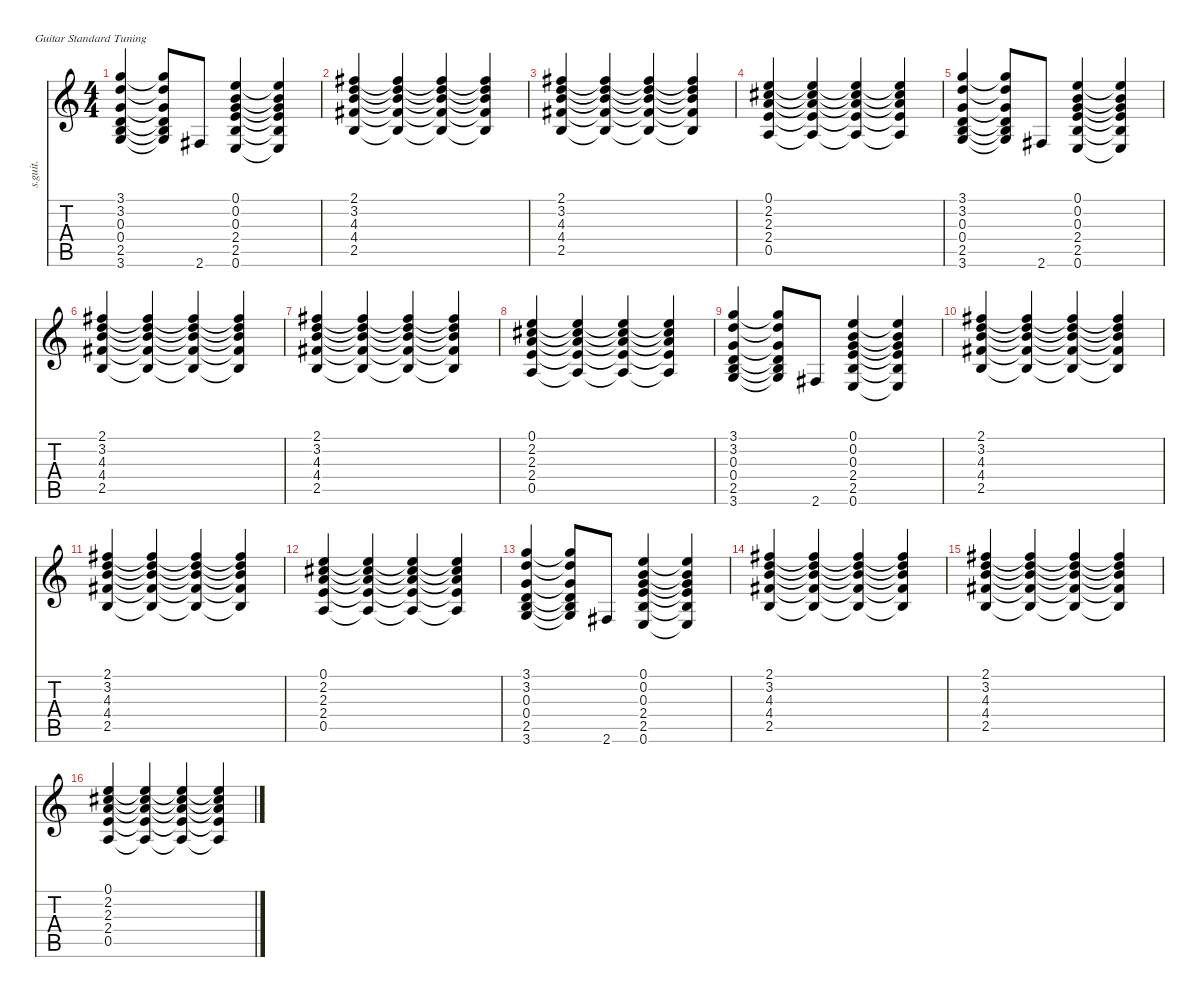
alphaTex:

\defaultSystemsLayout 4
\hideDynamics
\bracketExtendMode nobrackets
\track ("Richard Wright - Hammond Organ" "s.guit.") {instrument drawbarorgan}
\staff {score tabs}
\tuning (E4 B3 G3 D3 A2 E2)
\displaytranspose 12
\ts (4 4)
\tempo (64 hide)
\clef g2
\ks c
(3.1 3.2 0.3 0.4 2.5 3.6).4{lyrics (0 "") lyrics (1 "") lyrics (2 "") lyrics (3 "") lyrics (4 "") dy f} (3.1{t} 3.2{t} 0.3{t} 0.4{t} 2.5{t} 3.6{t}).8{lyrics (0 "") lyrics (1 "") lyrics (2 "") lyrics (3 "") lyrics (4 "")} 2.6{acc #}.8{lyrics (0 "") lyrics (1 "") lyrics (2 "") lyrics (3 "") lyrics (4 "")} (0.1 0.2 0.3 2.4 2.5 0.6).4{lyrics (0 "") lyrics (1 "") lyrics (2 "") lyrics (3 "") lyrics (4 "")} (0.1{t} 0.2{t} 0.3{t} 2.4{t} 2.5{t} 0.6{t}).4{lyrics (0 "") lyrics (1 "") lyrics (2 "") lyrics (3 "") lyrics (4 "")} |
(2.1{acc #} 3.2 4.3 4.4{acc #} 2.5).4{lyrics (0 "") lyrics (1 "") lyrics (2 "") lyrics (3 "") lyrics (4 "")} (2.1{t acc #} 3.2{t} 4.3{t} 4.4{t acc #} 2.5{t}).4{lyrics (0 "") lyrics (1 "") lyrics (2 "") lyrics (3 "") lyrics (4 "")} (2.1{t acc #} 3.2{t} 4.3{t} 4.4{t acc #} 2.5{t}).4{lyrics (0 "") lyrics (1 "") lyrics (2 "") lyrics (3 "") lyrics (4 "")} (2.1{t acc #} 3.2{t} 4.3{t} 4.4{t acc #} 2.5{t}).4{lyrics (0 "") lyrics (1 "") lyrics (2 "") lyrics (3 "") lyrics (4 "")} |
(2.1{acc #} 3.2 4.3 4.4{acc #} 2.5).4{lyrics (0 "") lyrics (1 "") lyrics (2 "") lyrics (3 "") lyrics (4 "")} (2.1{t acc #} 3.2{t} 4.3{t} 4.4{t acc #} 2.5{t}).4{lyrics (0 "") lyrics (1 "") lyrics (2 "") lyrics (3 "") lyrics (4 "")} (2.1{t acc #} 3.2{t} 4.3{t} 4.4{t acc #} 2.5{t}).4{lyrics (0 "") lyrics (1 "") lyrics (2 "") lyrics (3 "") lyrics (4 "")} (2.1{t acc #} 3.2{t} 4.3{t} 4.4{t acc #} 2.5{t}).4{lyrics (0 "") lyrics (1 "") lyrics (2 "") lyrics (3 "") lyrics (4 "")} |
(0.1 2.2{acc #} 2.3 2.4 0.5).4{lyrics (0 "") lyrics (1 "") lyrics (2 "") lyrics (3 "") lyrics (4 "")} (0.1{t} 2.2{t acc #} 2.3{t} 2.4{t} 0.5{t}).4{lyrics (0 "") lyrics (1 "") lyrics (2 "") lyrics (3 "") lyrics (4 "")} (0.1{t} 2.2{t acc #} 2.3{t} 2.4{t} 0.5{t}).4{lyrics (0 "") lyrics (1 "") lyrics (2 "") lyrics (3 "") lyrics (4 "")} (0.1{t} 2.2{t acc #} 2.3{t} 2.4{t} 0.5{t}).4{lyrics (0 "") lyrics (1 "") lyrics (2 "") lyrics (3 "") lyrics (4 "")} |
(3.1 3.2 0.3 0.4 2.5 3.6).4{lyrics (0 "") lyrics (1 "") lyrics (2 "") lyrics (3 "") lyrics (4 "")} (3.1{t} 3.2{t} 0.3{t} 0.4{t} 2.5{t} 3.6{t}).8{lyrics (0 "") lyrics (1 "") lyrics (2 "") lyrics (3 "") lyrics (4 "")} 2.6{acc #}.8{lyrics (0 "") lyrics (1 "") lyrics (2 "") lyrics (3 "") lyrics (4 "")} (0.1 0.2 0.3 2.4 2.5 0.6).4{lyrics (0 "") lyrics (1 "") lyrics (2 "") lyrics (3 "") lyrics (4 "")} (0.1{t} 0.2{t} 0.3{t} 2.4{t} 2.5{t} 0.6{t}).4{lyrics (0 "") lyrics (1 "") lyrics (2 "") lyrics (3 "") lyrics (4 "")} |
(2.1{acc #} 3.2 4.3 4.4{acc #} 2.5).4{lyrics (0 "") lyrics (1 "") lyrics (2 "") lyrics (3 "") lyrics (4 "")} (2.1{t acc #} 3.2{t} 4.3{t} 4.4{t acc #} 2.5{t}).4{lyrics (0 "") lyrics (1 "") lyrics (2 "") lyrics (3 "") lyrics (4 "")} (2.1{t acc #} 3.2{t} 4.3{t} 4.4{t acc #} 2.5{t}).4{lyrics (0 "") lyrics (1 "") lyrics (2 "") lyrics (3 "") lyrics (4 "")} (2.1{t acc #} 3.2{t} 4.3{t} 4.4{t acc #} 2.5{t}).4{lyrics (0 "") lyrics (1 "") lyrics (2 "") lyrics (3 "") lyrics (4 "")} |
(2.1{acc #} 3.2 4.3 4.4{acc #} 2.5).4{lyrics (0 "") lyrics (1 "") lyrics (2 "") lyrics (3 "") lyrics (4 "")} (2.1{t acc #} 3.2{t} 4.3{t} 4.4{t acc #} 2.5{t}).4{lyrics (0 "") lyrics (1 "") lyrics (2 "") lyrics (3 "") lyrics (4 "")} (2.1{t acc #} 3.2{t} 4.3{t} 4.4{t acc #} 2.5{t}).4{lyrics (0 "") lyrics (1 "") lyrics (2 "") lyrics (3 "") lyrics (4 "")} (2.1{t acc #} 3.2{t} 4.3{t} 4.4{t acc #} 2.5{t}).4{lyrics (0 "") lyrics (1 "") lyrics (2 "") lyrics (3 "") lyrics (4 "")} |
(0.1 2.2{acc #} 2.3 2.4 0.5).4{lyrics (0 "") lyrics (1 "") lyrics (2 "") lyrics (3 "") lyrics (4 "")} (0.1{t} 2.2{t acc #} 2.3{t} 2.4{t} 0.5{t}).4{lyrics (0 "") lyrics (1 "") lyrics (2 "") lyrics (3 "") lyrics (4 "")} (0.1{t} 2.2{t acc #} 2.3{t} 2.4{t} 0.5{t}).4{lyrics (0 "") lyrics (1 "") lyrics (2 "") lyrics (3 "") lyrics (4 "")} (0.1{t} 2.2{t acc #} 2.3{t} 2.4{t} 0.5{t}).4{lyrics (0 "") lyrics (1 "") lyrics (2 "") lyrics (3 "") lyrics (4 "")} |
(3.1 3.2 0.3 0.4 2.5 3.6).4{lyrics (0 "") lyrics (1 "") lyrics (2 "") lyrics (3 "") lyrics (4 "")} (3.1{t} 3.2{t} 0.3{t} 0.4{t} 2.5{t} 3.6{t}).8{lyrics (0 "") lyrics (1 "") lyrics (2 "") lyrics (3 "") lyrics (4 "")} 2.6{acc #}.8{lyrics (0 "") lyrics (1 "") lyrics (2 "") lyrics (3 "") lyrics (4 "")} (0.1 0.2 0.3 2.4 2.5 0.6).4{lyrics (0 "") lyrics (1 "") lyrics (2 "") lyrics (3 "") lyrics (4 "")} (0.1{t} 0.2{t} 0.3{t} 2.4{t} 2.5{t} 0.6{t}).4{lyrics (0 "") lyrics (1 "") lyrics (2 "") lyrics (3 "") lyrics (4 "")} |
(2.1{acc #} 3.2 4.3 4.4{acc #} 2.5).4{lyrics (0 "") lyrics (1 "") lyrics (2 "") lyrics (3 "") lyrics (4 "")} (2.1{t acc #} 3.2{t} 4.3{t} 4.4{t acc #} 2.5{t}).4{lyrics (0 "") lyrics (1 "") lyrics (2 "") lyrics (3 "") lyrics (4 "")} (2.1{t acc #} 3.2{t} 4.3{t} 4.4{t acc #} 2.5{t}).4{lyrics (0 "") lyrics (1 "") lyrics (2 "") lyrics (3 "") lyrics (4 "")} (2.1{t acc #} 3.2{t} 4.3{t} 4.4{t acc #} 2.5{t}).4{lyrics (0 "") lyrics (1 "") lyrics (2 "") lyrics (3 "") lyrics (4 "")} |
(2.1{acc #} 3.2 4.3 4.4{acc #} 2.5).4{lyrics (0 "") lyrics (1 "") lyrics (2 "") lyrics (3 "") lyrics (4 "")} (2.1{t acc #} 3.2{t} 4.3{t} 4.4{t acc #} 2.5{t}).4{lyrics (0 "") lyrics (1 "") lyrics (2 "") lyrics (3 "") lyrics (4 "")} (2.1{t acc #} 3.2{t} 4.3{t} 4.4{t acc #} 2.5{t}).4{lyrics (0 "") lyrics (1 "") lyrics (2 "") lyrics (3 "") lyrics (4 "")} (2.1{t acc #} 3.2{t} 4.3{t} 4.4{t acc #} 2.5{t}).4{lyrics (0 "") lyrics (1 "") lyrics (2 "") lyrics (3 "") lyrics (4 "")} |
(0.1 2.2{acc #} 2.3 2.4 0.5).4{lyrics (0 "") lyrics (1 "") lyrics (2 "") lyrics (3 "") lyrics (4 "")} (0.1{t} 2.2{t acc #} 2.3{t} 2.4{t} 0.5{t}).4{lyrics (0 "") lyrics (1 "") lyrics (2 "") lyrics (3 "") lyrics (4 "")} (0.1{t} 2.2{t acc #} 2.3{t} 2.4{t} 0.5{t}).4{lyrics (0 "") lyrics (1 "") lyrics (2 "") lyrics (3 "") lyrics (4 "")} (0.1{t} 2.2{t acc #} 2.3{t} 2.4{t} 0.5{t}).4{lyrics (0 "") lyrics (1 "") lyrics (2 "") lyrics (3 "") lyrics (4 "")} |
(3.1 3.2 0.3 0.4 2.5 3.6).4{lyrics (0 "") lyrics (1 "") lyrics (2 "") lyrics (3 "") lyrics (4 "")} (3.1{t} 3.2{t} 0.3{t} 0.4{t} 2.5{t} 3.6{t}).8{lyrics (0 "") lyrics (1 "") lyrics (2 "") lyrics (3 "") lyrics (4 "")} 2.6{acc #}.8{lyrics (0 "") lyrics (1 "") lyrics (2 "") lyrics (3 "") lyrics (4 "")} (0.1 0.2 0.3 2.4 2.5 0.6).4{lyrics (0 "") lyrics (1 "") lyrics (2 "") lyrics (3 "") lyrics (4 "")} (0.1{t} 0.2{t} 0.3{t} 2.4{t} 2.5{t} 0.6{t}).4{lyrics (0 "") lyrics (1 "") lyrics (2 "") lyrics (3 "") lyrics (4 "")} |
(2.1{acc #} 3.2 4.3 4.4{acc #} 2.5).4{lyrics (0 "") lyrics (1 "") lyrics (2 "") lyrics (3 "") lyrics (4 "")} (2.1{t acc #} 3.2{t} 4.3{t} 4.4{t acc #} 2.5{t}).4{lyrics (0 "") lyrics (1 "") lyrics (2 "") lyrics (3 "") lyrics (4 "")} (2.1{t acc #} 3.2{t} 4.3{t} 4.4{t acc #} 2.5{t}).4{lyrics (0 "") lyrics (1 "") lyrics (2 "") lyrics (3 "") lyrics (4 "")} (2.1{t acc #} 3.2{t} 4.3{t} 4.4{t acc #} 2.5{t}).4{lyrics (0 "") lyrics (1 "") lyrics (2 "") lyrics (3 "") lyrics (4 "")} |
(2.1{acc #} 3.2 4.3 4.4{acc #} 2.5).4{lyrics (0 "") lyrics (1 "") lyrics (2 "") lyrics (3 "") lyrics (4 "")} (2.1{t acc #} 3.2{t} 4.3{t} 4.4{t acc #} 2.5{t}).4{lyrics (0 "") lyrics (1 "") lyrics (2 "") lyrics (3 "") lyrics (4 "")} (2.1{t acc #} 3.2{t} 4.3{t} 4.4{t acc #} 2.5{t}).4{lyrics (0 "") lyrics (1 "") lyrics (2 "") lyrics (3 "") lyrics (4 "")} (2.1{t acc #} 3.2{t} 4.3{t} 4.4{t acc #} 2.5{t}).4{lyrics (0 "") lyrics (1 "") lyrics (2 "") lyrics (3 "") lyrics (4 "")} |
(0.1 2.2{acc #} 2.3 2.4 0.5).4{lyrics (0 "") lyrics (1 "") lyrics (2 "") lyrics (3 "") lyrics (4 "")} (0.1{t} 2.2{t acc #} 2.3{t} 2.4{t} 0.5{t}).4{lyrics (0 "") lyrics (1 "") lyrics (2 "") lyrics (3 "") lyrics (4 "")} (0.1{t} 2.2{t acc #} 2.3{t} 2.4{t} 0.5{t}).4{lyrics (0 "") lyrics (1 "") lyrics (2 "") lyrics (3 "") lyrics (4 "")} (0.1{t} 2.2{t acc #} 2.3{t} 2.4{t} 0.5{t}).4{lyrics (0 "") lyrics (1 "") lyrics (2 "") lyrics (3 "") lyrics (4 "")}
